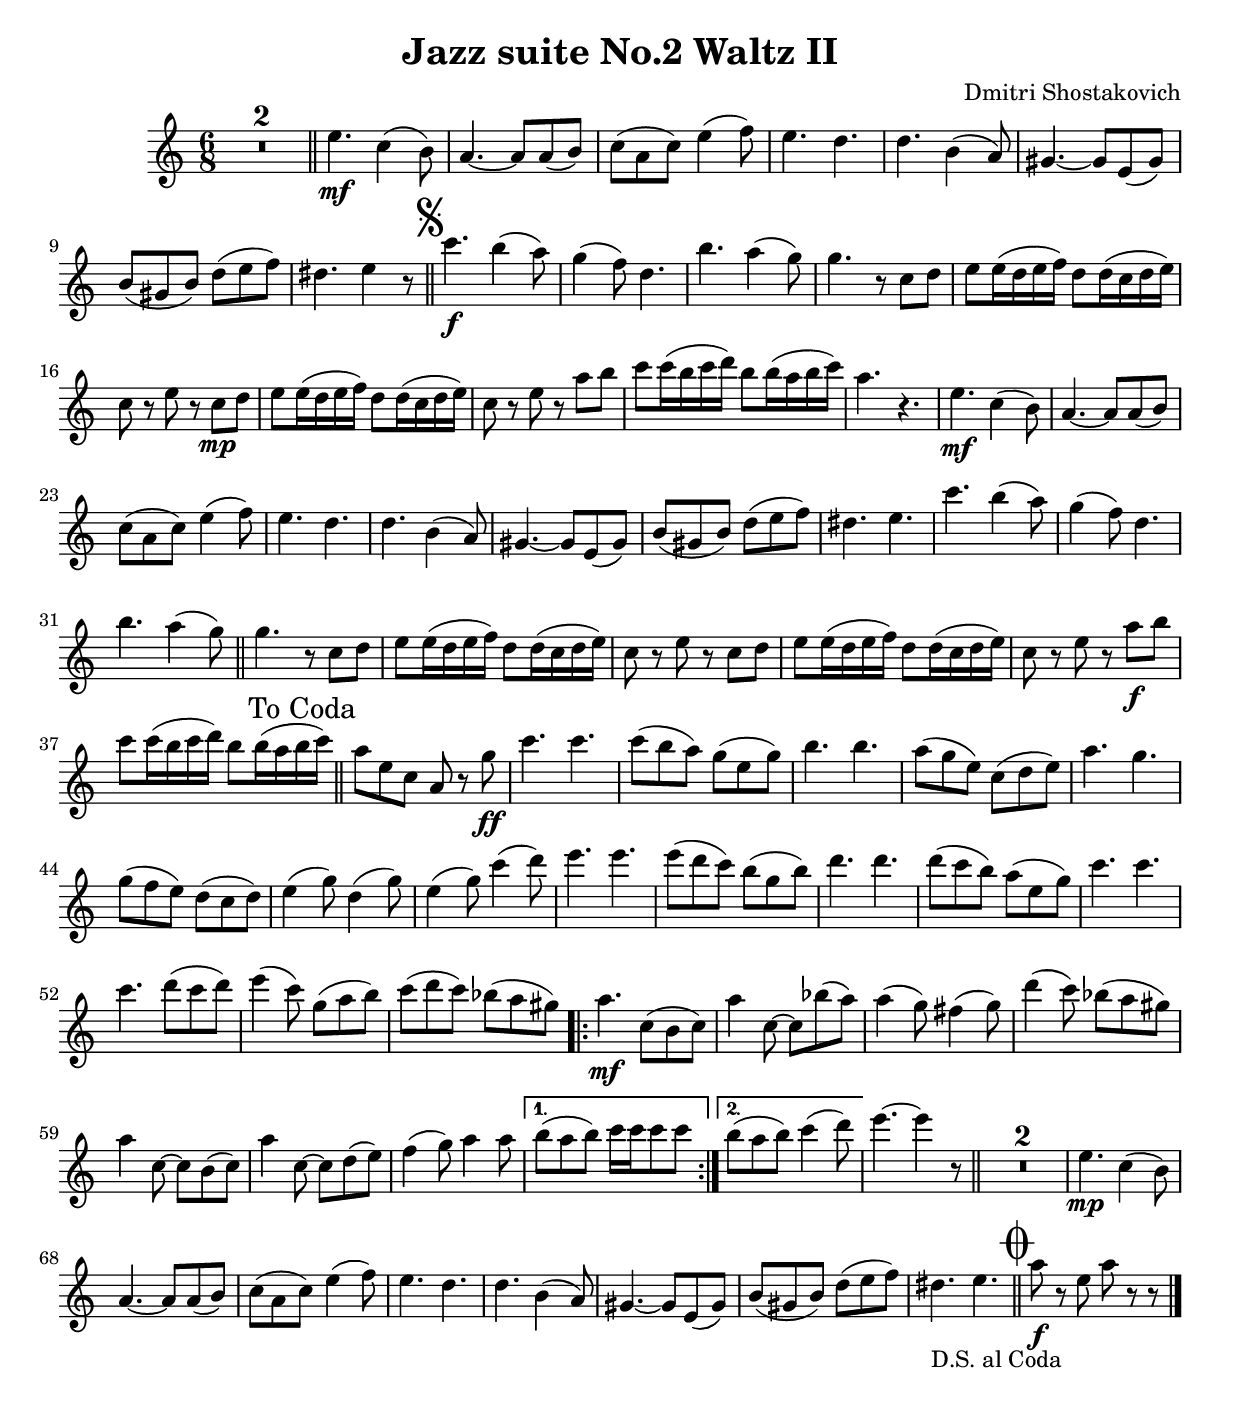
\header {
  title = "Jazz suite No.2 Waltz II"
  composer = "Dmitri Shostakovich"
}

\score {
  \relative c'' {
    \key c \major
    \numericTimeSignature
    \time 6/8
    \compressMMRests {
      R1*2*6/8 \bar "||"
      e4.\mf c4( b8) | a4.~ a8 a( b) | c( a c) e4( f8) |
      e4. d | d b4( a8) | gis4.~ gis8 e( gis) | 
      b( gis b) d( e f) | dis4. e4 r8 |
      \bar "||"
      \once \override Score.RehearsalMark.font-size = #2
      \mark \markup { \musicglyph "scripts.segno" }
    %11
      c'4.\f b4( a8) | g4( f8) d4. | b'4. a4( g8) |
      g4. r8 c, d | e e16( d e f) d8 d16( c d e) |
      c8 r e r c\mp d | e e16( d e f) d8 d16( c d e) |
      c8 r e r a b | c c16( b c d) b8 b16( a b c) |
      a4. r4. |
    %21
      e\mf c4( b8) | a4.~ a8 a( b) | c( a c) e4( f8) |
      e4. d | d b4( a8) | gis4.~ gis8 e( gis) | b( gis b) d( e f) | 
      dis4. e | c'4. b4( a8) | g4( f8) d4. | b'4. a4( g8)
      \bar "||"
    %32
      g4. r8 c, d | e e16( d e f) d8 d16( c d e) |
      c8 r e r c d | e e16( d e f) d8 d16( c d e) |
      c8 r e r a\f b | c c16( b c d) b8 b16( a b c) |
      \mark "To Coda         "
      \bar "||"
      %\pageBreak
    %38
      a8 e c a r g'\ff | c4. c | c8( b a) g( e g) | b4. b |
      a8( g e) c( d e) | a4. g | g8( f e) d( c d) | 
      e4( g8) d4( g8) | e4( g8) c4( d8) | e4. e | 
      e8( d c) b( g b) | d4. d | d8( c b) a( e g) |
    %51
      c4. c | c d8( c d) | e4( c8) g( a b) | c( d c) bes( a gis) |
    %55
      \repeat volta 2 {
      
        a4.\mf c,8( b c) | a'4 c,8~ c bes'( a) | a4( g8) fis4( g8) |
        d'4( c8) bes( a gis) | a4 c,8~ c b( c) | a'4 c,8~ c d( e) |
        f4( g8) a4 a8 | 
      }
      \alternative {
        { b( a b) c16 c c8 c | }
        { b ( a b) c4( d8) | }
      }
    %64
      e4.~ e4 r8 \bar "||"
      R1*6/8 *2
      e,4.\mp c4( b8) | a4.~ a8 a( b) | c( a c) e4( f8) |
      e4. d | d b4( a8) | gis4.~ gis8 e( gis) |
      b( gis b) d( e f) | dis4._\markup { \left-align { D.S. "al Coda    " } } e | 
      \bar "||"
      \once \override Score.RehearsalMark.font-size = #4
      \mark \markup { \musicglyph "scripts.coda" }
      a8\f r e a r r
      \bar "|."
    } % end compressMMRests

  }

  \layout {}
  \midi {}
}